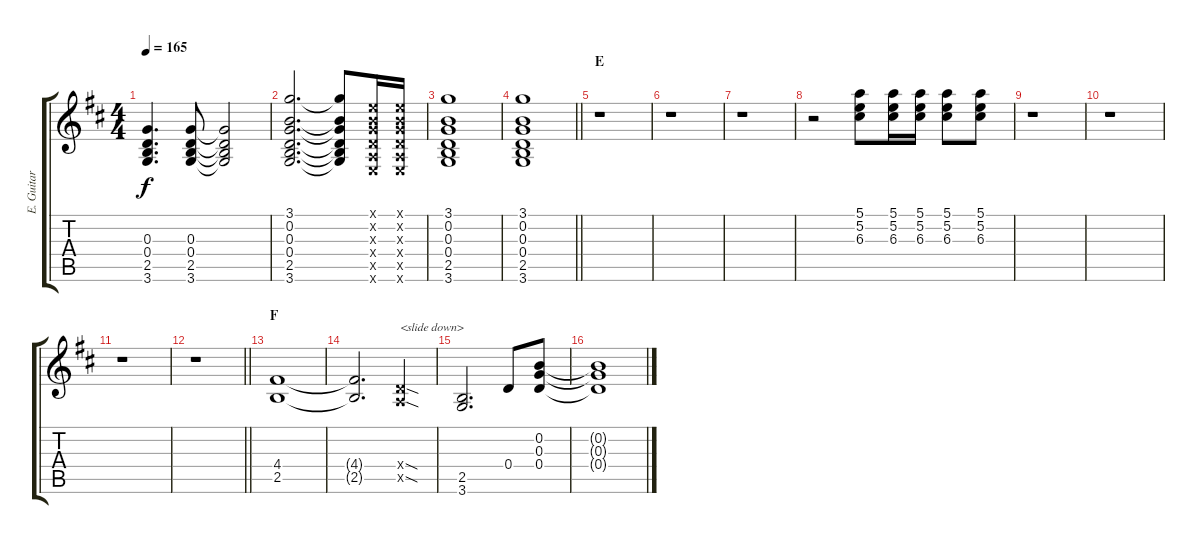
\track ("E. Guitar I" "E. Guitar ") {instrument electricguitarclean}
\staff {score tabs}
\tuning (E4 B3 G3 D3 A2 E2) {hide}
\ts (4 4)
\tempo 165
\clef g2
\ks d
(0.3 0.4 2.5 3.6).4{d dy f} (0.3 0.4 2.5 3.6).8 (0.3{t} 0.4{t} 2.5{t} 3.6{t}).2 |
(3.1 0.2 0.3 0.4 2.5 3.6).2{d} (3.1{t} 0.2{t} 0.3{t} 0.4{t} 2.5{t} 3.6{t}).8 (0.1{x} 0.2{x} 0.3{x} 0.4{x} 0.5{x} 0.6{x}).16 (0.1{x} 0.2{x} 0.3{x} 0.4{x} 0.5{x} 0.6{x}).16 |
(3.1 0.2 0.3 0.4 2.5 3.6).1 |
\barLineRight lightlight
(3.1 0.2 0.3 0.4 2.5 3.6).1 |
\section ("" "E")
r.1 |
r.1 |
r.1 |
r.2 (5.1 5.2 6.3).8 (5.1 5.2 6.3).16 (5.1 5.2 6.3).16 (5.1 5.2 6.3).8 (5.1 5.2 6.3).8 |
r.1 |
r.1 |
r.1 |
\barLineRight lightlight
r.1 |
\section ("" "F")
(4.4 2.5).1 |
(4.4{t} 2.5{t}).2{d} (0.4{sod x} 0.5{sod x}).4{txt "<slide down>"} |
(2.5 3.6).2{d} 0.4.8 (0.2 0.3 0.4).8 |
(0.2{t} 0.3{t} 0.4{t}).1
